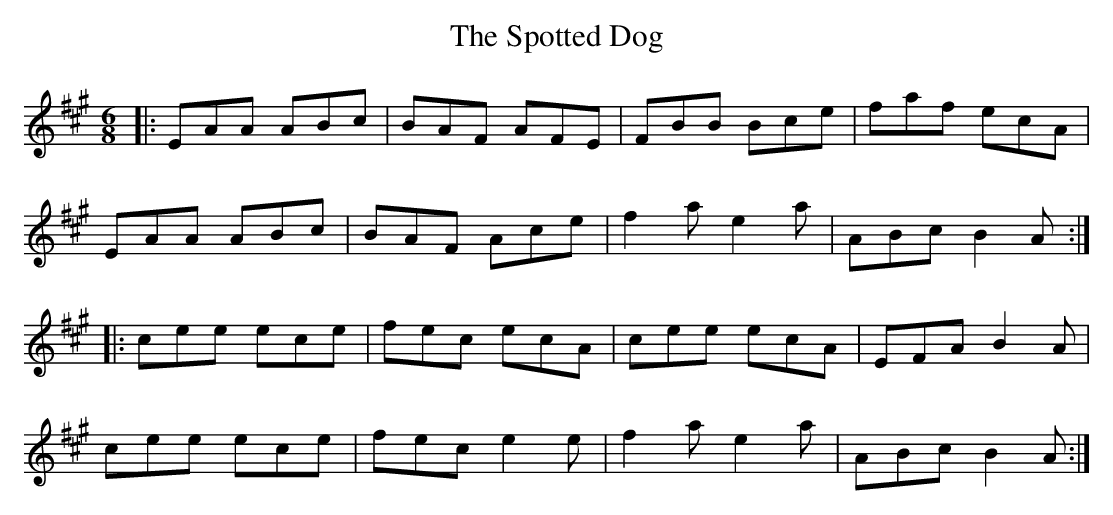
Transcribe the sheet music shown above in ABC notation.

X:1
T: The Spotted Dog
M: 6/8
L: 1/8
K: Amaj
|:EAA ABc|BAF AFE|FBB Bce|faf ecA|
EAA ABc|BAF Ace|f2a e2a | ABc B2A :|
|:cee ece|fec ecA|cee ecA|EFA B2A|
cee ece|fec e2e|f2a e2a|ABc B2A:|
